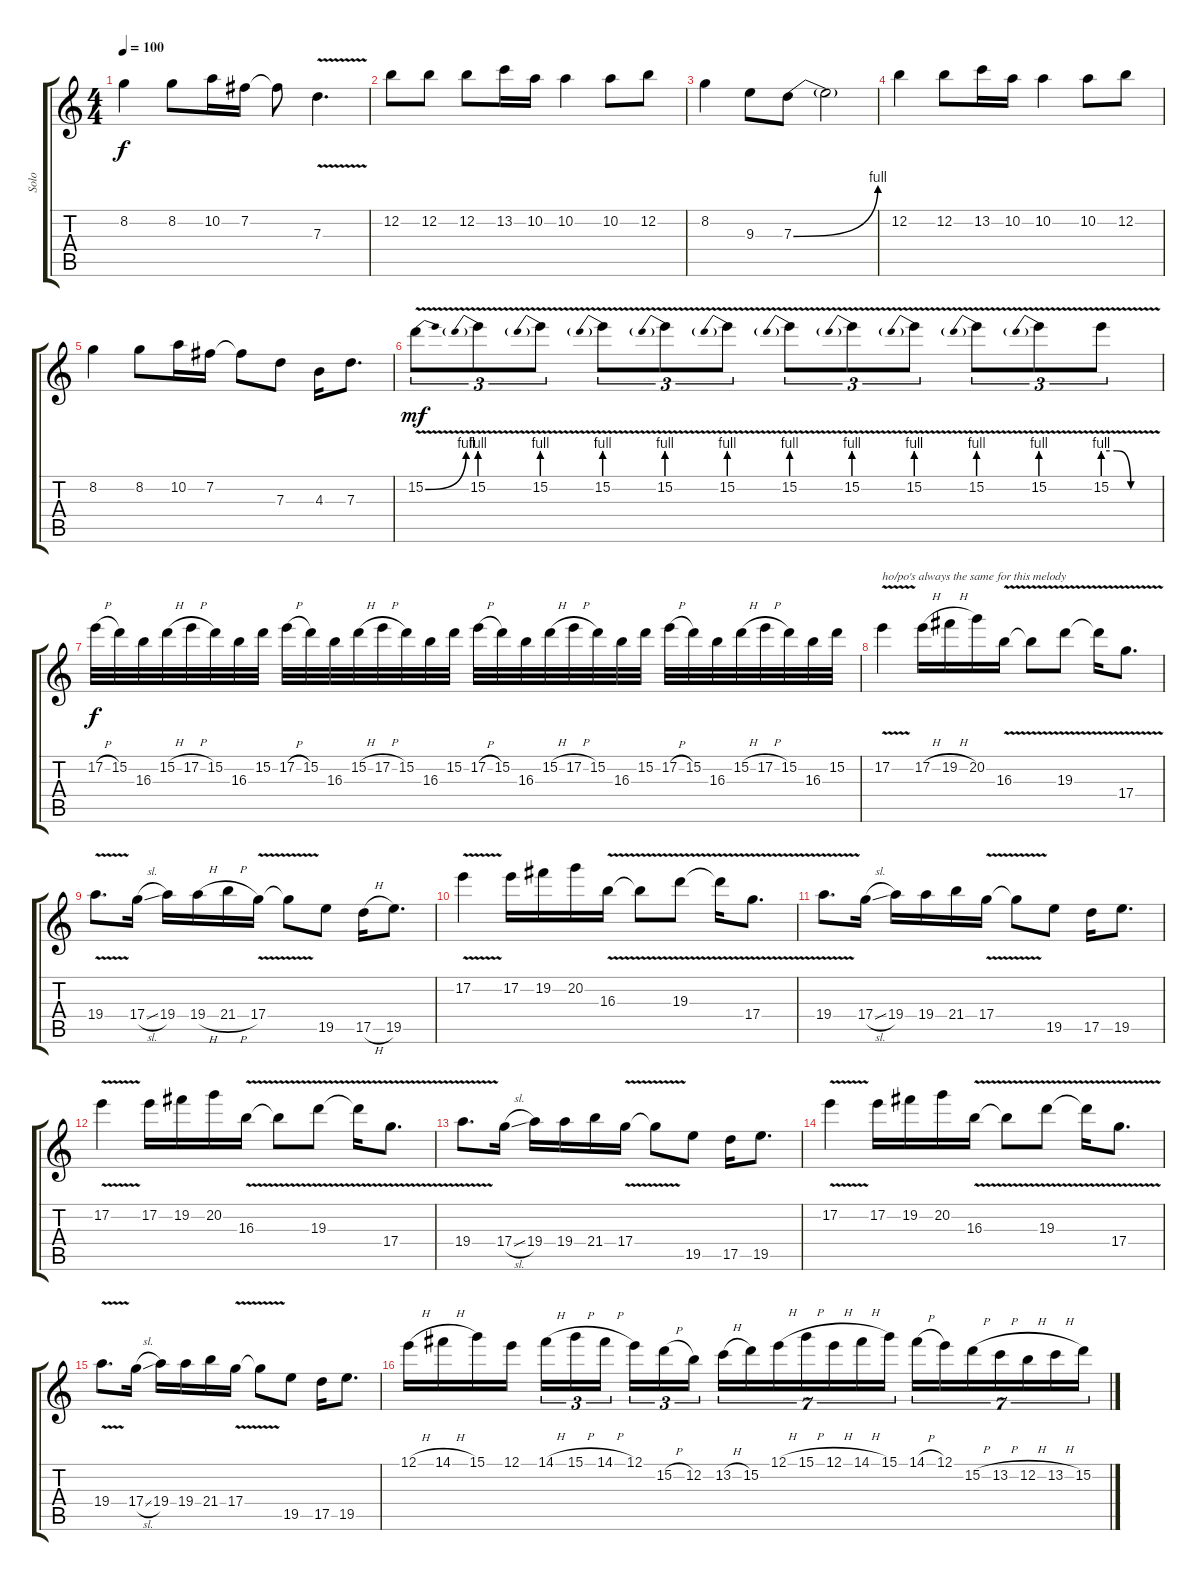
\track ("Solo" "Solo") {instrument overdrivenguitar}
\staff {score tabs}
\tuning (E4 B3 G3 D3 A2 E2) {hide}
\ts (4 4)
\tempo 100
\clef g2
\ks c
8.2.4{dy f} 8.2.8 10.2.16 7.2.16 7.2{t}.8 7.3{v}.4{d} |
12.2.8 12.2.8 12.2.8 13.2.16 10.2.16 10.2.4 10.2.8 12.2.8 |
8.2.4 9.3.8 7.3{be (bend 0 0 60 4)}.8 7.3{t}.2 |
12.2.4 12.2.8 13.2.16 10.2.16 10.2.4 10.2.8 12.2.8 |
8.2.4 8.2.8 10.2.16 7.2.16 7.2{t}.8 7.3.8 4.3.16 7.3.8{d} |
15.2{be (bend 0 0 60 4) v}.8{tu (3 2) dy mf} 15.2{be (prebend 0 4 60 4) v}.8{tu (3 2)} 15.2{be (prebend 0 4 60 4) v}.8{tu (3 2)} 15.2{be (prebend 0 4 60 4) v}.8{tu (3 2)} 15.2{be (prebend 0 4 60 4) v}.8{tu (3 2)} 15.2{be (prebend 0 4 60 4) v}.8{tu (3 2)} 15.2{be (prebend 0 4 60 4) v}.8{tu (3 2)} 15.2{be (prebend 0 4 60 4) v}.8{tu (3 2)} 15.2{be (prebend 0 4 60 4) v}.8{tu (3 2)} 15.2{be (prebend 0 4 60 4) v}.8{tu (3 2)} 15.2{be (prebend 0 4 60 4) v}.8{tu (3 2)} 15.2{be (custom 0 4 15 4 30 0 60 0) v}.8{tu (3 2)} |
17.2{h}.32{dy f} 15.2.32 16.3.32 15.2{h}.32 17.2{h}.32 15.2.32 16.3.32 15.2.32 17.2{h}.32 15.2.32 16.3.32 15.2{h}.32 17.2{h}.32 15.2.32 16.3.32 15.2.32 17.2{h}.32 15.2.32 16.3.32 15.2{h}.32 17.2{h}.32 15.2.32 16.3.32 15.2.32 17.2{h}.32 15.2.32 16.3.32 15.2{h}.32 17.2{h}.32 15.2.32 16.3.32 15.2.32 |
17.2{v}.4{txt "ho/po's always the same for this melody"} 17.2{h}.16 19.2{h}.16 20.2.16 16.3{v}.16 16.3{t}.8 19.3{v}.8 19.3{t}.16 17.4{v}.8{d} |
19.4{v}.8{d} 17.4{sl}.16 19.4.16 19.4{h}.16 21.4{h}.16 17.4{v}.16 17.4{t}.8 19.5.8 17.5{h}.16 19.5.8{d} |
17.2{v}.4 17.2.16 19.2.16 20.2.16 16.3{v}.16 16.3{t}.8 19.3{v}.8 19.3{t}.16 17.4{v}.8{d} |
19.4{v}.8{d} 17.4{sl}.16 19.4.16 19.4.16 21.4.16 17.4{v}.16 17.4{t}.8 19.5.8 17.5.16 19.5.8{d} |
17.2{v}.4 17.2.16 19.2.16 20.2.16 16.3{v}.16 16.3{t}.8 19.3{v}.8 19.3{t}.16 17.4{v}.8{d} |
19.4{v}.8{d} 17.4{sl}.16 19.4.16 19.4.16 21.4.16 17.4{v}.16 17.4{t}.8 19.5.8 17.5.16 19.5.8{d} |
17.2{v}.4 17.2.16 19.2.16 20.2.16 16.3{v}.16 16.3{t}.8 19.3{v}.8 19.3{t}.16 17.4{v}.8{d} |
19.4{v}.8{d} 17.4{sl}.16 19.4.16 19.4.16 21.4.16 17.4{v}.16 17.4{t}.8 19.5.8 17.5.16 19.5.8{d} |
12.1{h}.16 14.1{h}.16 15.1.16 12.1.16 14.1{h}.16{tu (3 2)} 15.1{h}.16{tu (3 2)} 14.1{h}.16{tu (3 2) beam splitsecondary} 12.1.16{tu (3 2)} 15.2{h}.16{tu (3 2)} 12.2.16{tu (3 2)} 13.2{h}.16{tu (7 4)} 15.2.16{tu (7 4)} 12.1{h}.16{tu (7 4)} 15.1{h}.16{tu (7 4)} 12.1{h}.16{tu (7 4)} 14.1{h}.16{tu (7 4)} 15.1.16{tu (7 4)} 14.1{h}.16{tu (7 4)} 12.1.16{tu (7 4)} 15.2{h}.16{tu (7 4)} 13.2{h}.16{tu (7 4)} 12.2{h}.16{tu (7 4)} 13.2{h}.16{tu (7 4)} 15.2.16{tu (7 4)}
